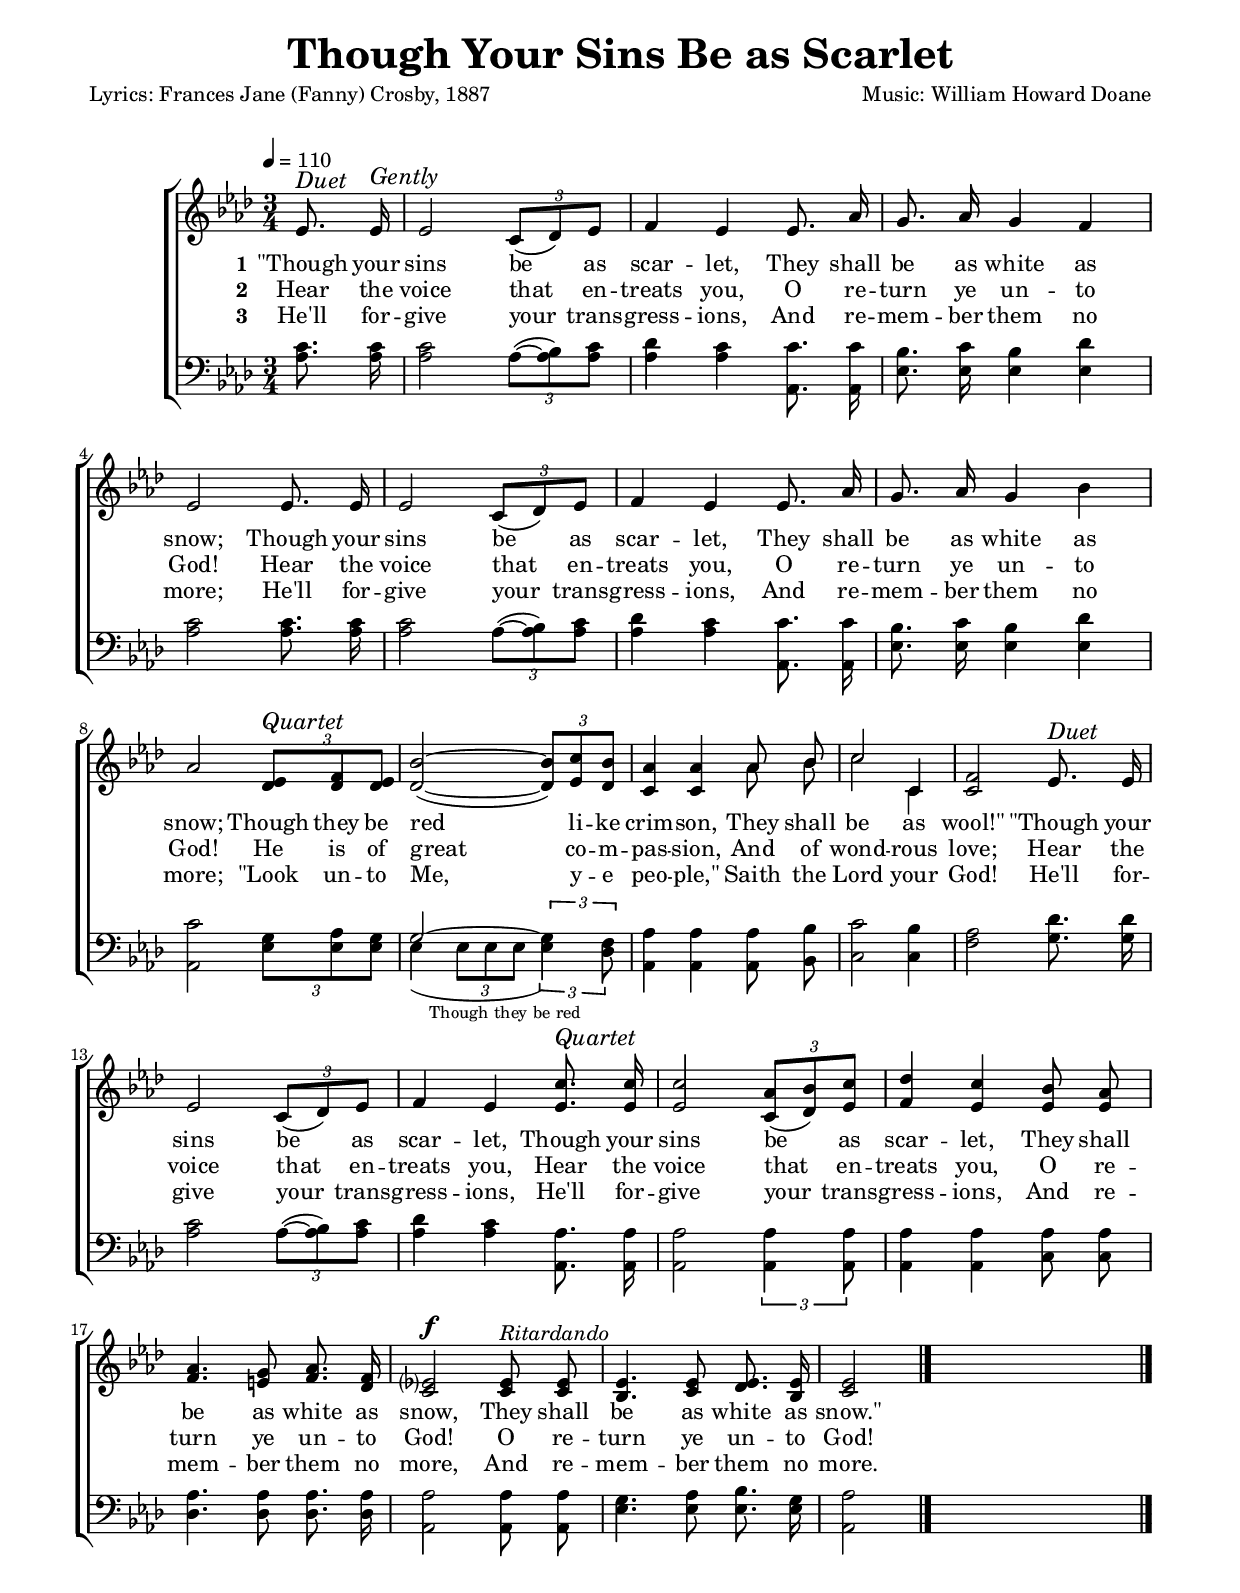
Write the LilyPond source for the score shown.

% Generated by NWCTXT2Ly C# version 1.0.1.1 by Phil Holmes
% Based on nwc2ly by Mike Wiering

\version "2.15.26"
\pointAndClickOff
#(set-global-staff-size 18)

\header {
  subtitle = \markup {\fontsize #5 "Though Your Sins Be as Scarlet"}
  composer = \markup { \center-column { "Music: William Howard Doane" \vspace #1 } }
  poet = \markup { \center-column { "Lyrics: Frances Jane (Fanny) Crosby, 1887" \vspace #1  } }
}

\paper{
  top-margin = 15
  bottom-margin = 15
  left-margin = 15
  line-width = 180
}

\new Score \with {
  \override PaperColumn #'keep-inside-line = ##t
  \override NonMusicalPaperColumn #'keep-inside-line = ##t
}
{
  <<
    \new ChoirStaff <<
      \set ChoirStaff.systemStartDelimiterHierarchy = #'(SystemStartBar (SystemStartBracket 0 1 ) )
      \override ChoirStaff.SystemStartBracket #'collapse-height = #1
      \override Score.SystemStartBar #'collapse-height = #1
      \new Staff = "Soprano"
      <<
        \new Voice = "Soprano"  {  << %StartMarker
% Generated by nwc2ly C# version 1.0.1.1 by Phil Holmes
% Based on nwc2ly by Mike Wiering
% Filename = Soprano.ly

{
\dynamicUp
\autoBeamOff
\override MultiMeasureRest #'expand-limit = #1
 \accidentalStyle "modern-voice-cautionary"
 \clef "treble"
 \key aes\major
 \tempo 4=110
\numericTimeSignature
 \time 3/4
\set melismaBusyProperties = #'(melismaBusy slurMelismaBusy tieMelismaBusy completionBusy)
 \partial 4  ees'8.^\markup {\large \italic "Duet"}  ees'16^\markup {\large \italic "Gently"}   |  % 1
 ees'2\times 2/3 {  c'8 (  [  des'8 )  ees'8 ]  }   |  % 2
 f'4 ees'4 ees'8. aes'16  |  % 3
 g'8. aes'16 g'4 f'4  |  % 4
 ees'2 ees'8. ees'16  |  % 5
 ees'2\times 2/3 {  c'8 (  [  des'8 )  ees'8 ]  }   |  % 6
 f'4 ees'4 ees'8. aes'16  |  % 7
 g'8. aes'16 g'4 bes'4  |  % 8
 aes'2\times 2/3 {  < des' ees'>8 [ ^\markup {\large \italic "Quartet"}  < des' f'>8 < des' ees'>8 ]  }   |  % 9
 < des' bes'>2 ~  ( \times 2/3 {  < des' bes'>8 )  [  < ees' c''>8 < des' bes'>8 ]  }   |  % 10
 < c' aes'>4 < c' aes'>4 \voiceOne  aes'8 bes'8  |  % 11
 c''2 c'4 \oneVoice   |  % 12
 < c' f'>2 ees'8.^\markup {\large \italic "Duet"}  ees'16  |  % 13
 ees'2\times 2/3 {  c'8 (  [  des'8 )  ees'8 ]  }   |  % 14
 f'4 ees'4 < ees' c''>8.^\markup {\large \italic "Quartet"}  < ees' c''>16  |  % 15
 < ees' c''>2\times 2/3 {  < c' aes'>8 (  [  < des' bes'>8 )  < ees' c''>8 ]  }   |  % 16
 < f' des''>4 < ees' c''>4 < ees' bes'>8 < ees' aes'>8  |  % 17
 < f' aes'>4. < e' g'>8 < f' aes'>8. < des' f'>16  |  % 18
 < c' ees'>2 \f  < c' ees'>8^\markup{\italic{ Ritardando }} < c' ees'>8  |  % 19
 < bes ees'>4. < c' ees'>8 < des' ees'>8. < bes ees'>16  |  % 20
 < c' ees'>2 \bar "|."
}
 >> }
        \new Lyrics \lyricsto "Soprano" {  << {
\set stanza = #"1" 
 "\"Though" your sins be as scar -- let, 
 They shall be as white as snow; 
 Though your sins be as scar -- let, 
 They shall be as white as snow; 
 Though they be red li -- ke crim -- son, 
 They shall be as "wool!\"" "\"Though" your sins be as scar -- let, 
 Though your sins be as scar -- let, 
 They shall be as white as snow, 
 They shall be as white as "snow.\""  }
 >> }
        \new Lyrics \lyricsto "Soprano" {  << {
\set stanza = #"2" 
 Hear the voice that en -- treats you, 
 O re -- turn ye un -- to God! 
 Hear the voice that en -- treats you, 
 O re -- turn ye un -- to God! 
 He is of great co -- m -- pas -- sion, 
 And of wond -- rous love; 
 Hear the voice that en -- treats you, 
 Hear the voice that en -- treats you, 
 O re -- turn ye un -- to God! 
 O re -- turn ye un -- to God! 
  }
 >> }
        \new Lyrics \lyricsto "Soprano" {  << {
\set stanza = #"3" 
 He'll for -- give your trans -- gress -- ions, 
 And re -- mem -- ber them no more; 
 He'll for -- give your trans -- gress -- ions, 
 And re -- mem -- ber them no more; 
 "\"Look" un -- to Me, y -- e peo -- "ple,\"" Saith the Lord your God! 
 He'll for -- give your trans -- gress -- ions, 
 He'll for -- give your trans -- gress -- ions, 
 And re -- mem -- ber them no more, 
 And re -- mem -- ber them no more. 
  }
 >> }
        \new Voice = "Alto"  {  << %StartMarker
% Generated by nwc2ly C# version 1.0.1.1 by Phil Holmes
% Based on nwc2ly by Mike Wiering
% Filename = Alto.ly

{
\dynamicUp
\autoBeamOff
\override MultiMeasureRest #'expand-limit = #1
 \accidentalStyle "modern-voice-cautionary"
 \clef "treble"
 \key aes\major
\numericTimeSignature
 \time 3/4
 \partial 4  s4   |  % 1
 s1*3/4   |  % 2
 s1*3/4   |  % 3
 s1*3/4   |  % 4
 s1*3/4   |  % 5
 s1*3/4   |  % 6
 s1*3/4   |  % 7
 s1*3/4   |  % 8
 s1*3/4   |  % 9
 s1*3/4   |  % 10
 s2  \voiceTwo  aes'8 bes'8  |  % 11
 c''2 c'4 \oneVoice   |  % 12
 s1*3/4   |  % 13
 s1*3/4   |  % 14
 s1*3/4   |  % 15
 s1*3/4   |  % 16
 s1*3/4   |  % 17
 s1*3/4   |  % 18
 s1*3/4   |  % 19
 s1*3/4   |  % 20
 s1*3/4  \bar "|."
}
 >> }
      >>
      \new Staff = "Bass/Tenor"
      <<
	\new Voice = "BassTenor"  {  << %StartMarker
% Generated by nwc2ly C# version 1.0.1.1 by Phil Holmes
% Based on nwc2ly by Mike Wiering
% Filename = BassTenor.ly

{
\dynamicUp
\autoBeamOff
\override MultiMeasureRest #'expand-limit = #1
 \accidentalStyle "modern-voice-cautionary"
 \clef "bass"
 \key aes\major
\numericTimeSignature
 \time 3/4
 \partial 4  < aes c'>8. < aes c'>16  |  % 1
 < aes c'>2\times 2/3 {  aes8 ~  (  [  < aes bes>8 )  < aes c'>8 ]  }   |  % 2
 < aes des'>4 < aes c'>4 < aes, c'>8. < aes, c'>16  |  % 3
 < ees bes>8. < ees c'>16 < ees bes>4 < ees des'>4  |  % 4
 < aes c'>2 < aes c'>8. < aes c'>16  |  % 5
 < aes c'>2\times 2/3 {  aes8 ~  (  [  < aes bes>8 )  < aes c'>8 ]  }   |  % 6
 < aes des'>4 < aes c'>4 < aes, c'>8. < aes, c'>16  |  % 7
 < ees bes>8. < ees c'>16 < ees bes>4 < ees des'>4  |  % 8
 < aes, c'>2\times 2/3 {  < ees g>8 [  < ees aes>8 < ees g>8 ]  }   |  % 9
 \voiceOne  g2 ~  \hideNotes \times 2/3 {  g4 f8 }  \oneVoice   |  % 10
 \unHideNotes  < aes, aes>4 < aes, aes>4 < aes, aes>8 < bes, bes>8  |  % 11
 < c c'>2 < c bes>4  |  % 12
 < f aes>2 < g des'>8. < g des'>16  |  % 13
 < aes c'>2\times 2/3 {  aes8 ~  (  [  < aes bes>8 )  < aes c'>8 ]  }   |  % 14
 < aes des'>4 < aes c'>4 < aes, aes>8. < aes, aes>16  |  % 15
 < aes, aes>2\times 2/3 {  < aes, aes>4 < aes, aes>8 }   |  % 16
 < aes, aes>4 < aes, aes>4 < c aes>8 < c aes>8  |  % 17
 < des aes>4. < des aes>8 < des aes>8. < des aes>16  |  % 18
 < aes, aes>2 < aes, aes>8 < aes, aes>8  |  % 19
 < ees g>4. < ees aes>8 < ees bes>8. < ees g>16  |  % 20
 < aes, aes>2 \bar "|."
}
 >> }
        \new Voice = "Bass"  {  << %StartMarker
% Generated by nwc2ly C# version 1.0.1.1 by Phil Holmes
% Based on nwc2ly by Mike Wiering
% Filename = Bass.ly

{
\dynamicUp
\autoBeamOff
\override MultiMeasureRest #'expand-limit = #1
 \accidentalStyle "modern-voice-cautionary"
 \clef "bass"
 \key aes\major
\numericTimeSignature
 \time 3/4
 \partial 4  s4   |  % 1
 s1*3/4   |  % 2
 s1*3/4   |  % 3
 s1*3/4   |  % 4
 s1*3/4   |  % 5
 s1*3/4   |  % 6
 s1*3/4   |  % 7
 s1*3/4   |  % 8
 s1*3/4   |  % 9
 \voiceTwo  ees4 ( \times 2/3 {  ees8 [  ees8 ees8 ]  } \times 2/3 {  < ees g>4 )  < des f>8 }  \oneVoice   |  % 10
 s1*3/4   |  % 11
 s1*3/4   |  % 12
 s1*3/4   |  % 13
 s1*3/4   |  % 14
 s1*3/4   |  % 15
 s1*3/4   |  % 16
 s1*3/4   |  % 17
 s1*3/4   |  % 18
 s1*3/4   |  % 19
 s1*3/4   |  % 20
 s1*3/4  \bar "|."
}
 >> }
	\new Lyrics \lyricsto "Bass" {  << {
  \markup {
    \abs-fontsize #8 {
      \hspace #2
      Though they be red
     }
  }
}
 >> }
      >>
    >>
  >>
}
